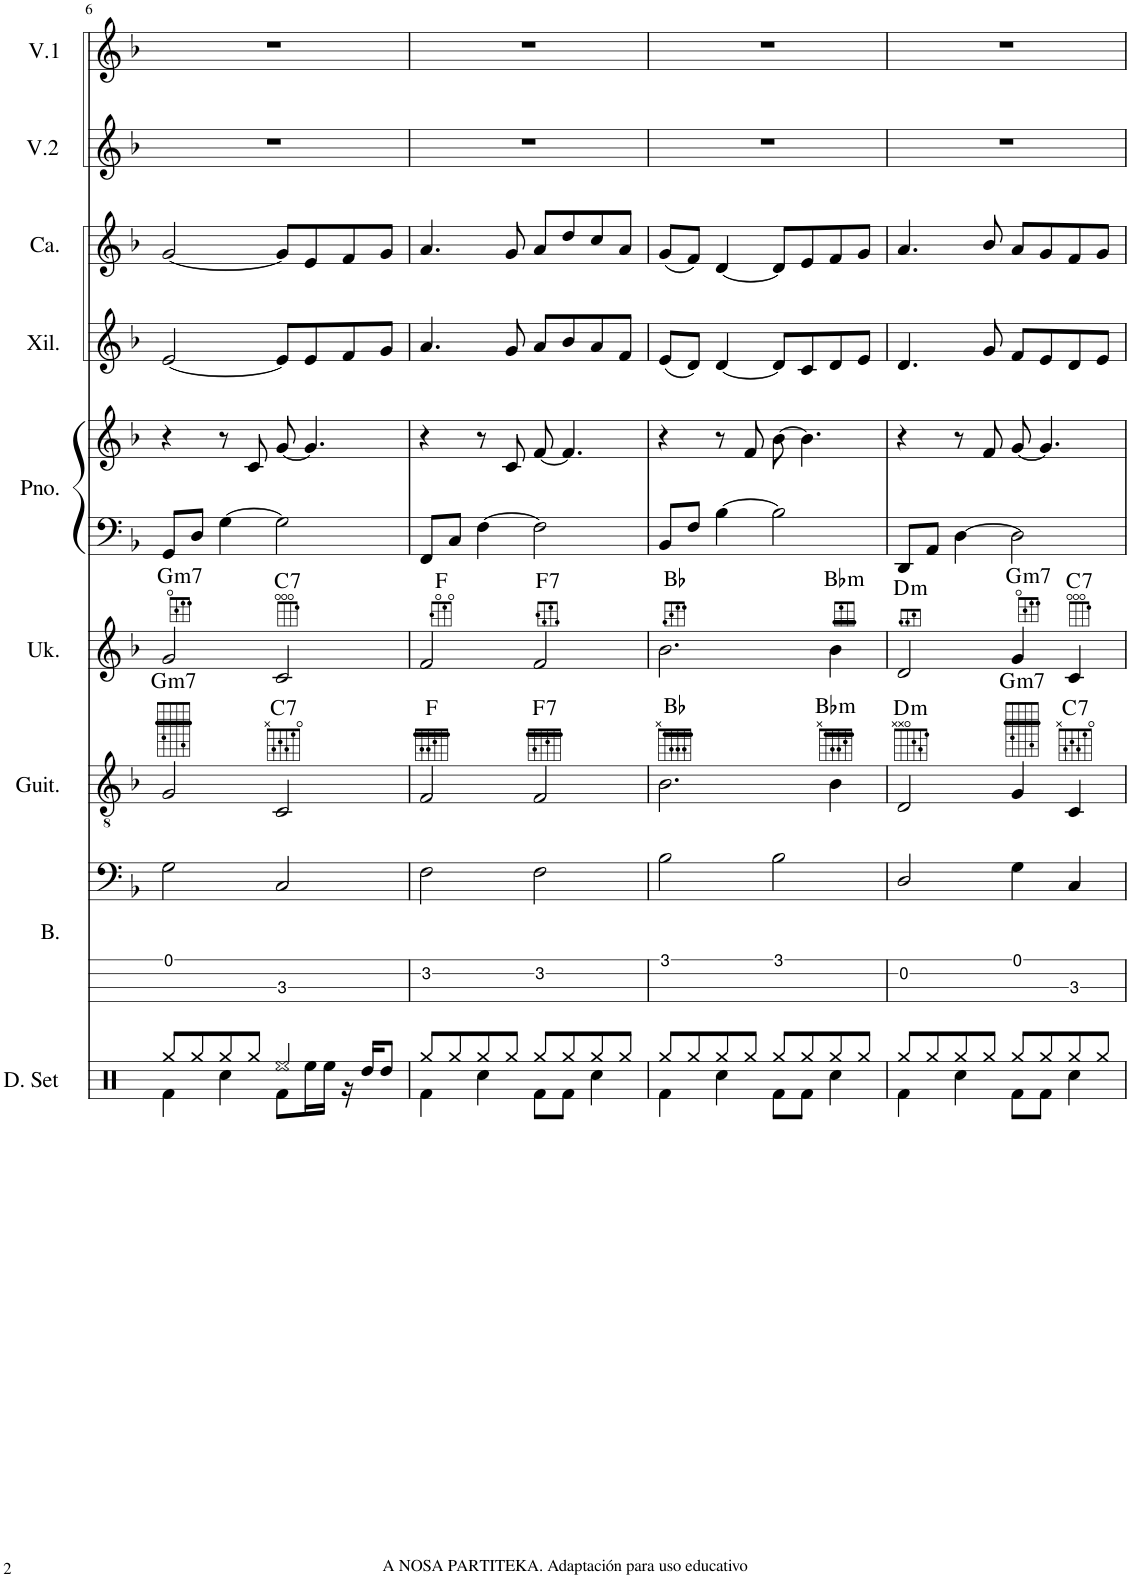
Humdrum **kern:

**kern	**kern	**kern	**kern	**harte	**kern	**harte	**kern	**kern	**kern	**kern	**kern	**kern
*part9	*part8	*part8	*part7	*part7	*part6	*part6	*part5	*part5	*part4	*part3	*part2	*part1
*staff11	*staff10	*staff9	*staff8	*	*staff7	*	*staff6	*staff5	*staff4	*staff3	*staff2	*staff1
*I"Batería	*I"Baixo	*	*I"Guitarra	*	*I"Ukelele	*	*I"Piano	*	*I"Xilófono	*I"Carillón	*I"Voz 2	*I"Voz 1
*	*I'B.	*	*I'Guit.	*	*I'Uk.	*	*I'Pno.	*	*I'Xil.	*I'Ca.	*I'V.2	*I'V.1
!!LO:PB:g=z
*clefX	*	*clefF4	*clefGv2	*	*clefG2	*	*clefF4	*clefG2	*clefG2	*clefG2	*clefG2	*clefG2
*	*Trd7c12	*Trd7c12	*	*	*	*	*	*	*Trd-7c-12	*Trd-14c-24	*	*
*k[b-e-]	*k[b-]	*k[b-]	*k[b-]	*	*k[b-]	*	*k[b-]	*k[b-]	*k[b-]	*k[b-]	*k[b-]	*k[b-]
*M4/4	*M4/4	*M4/4	*M4/4	*	*M4/4	*	*M4/4	*M4/4	*M4/4	*M4/4	*M4/4	*M4/4
=6	=6	=6	=6	=6	=6	=6	=6	=6	=6	=6	=6	=6
*^	*	*	*	*	*	*	*	*	*	*	*	*
!	!	!	!	!	!LO:H:kt=m7	!	!LO:H:kt=m7	!	!	!	!	!	!
8Rgg/L	4Rf\	2G	2G\	2G/	G:min7	2g/	G:min7	8GG/L	4r	[<2e/	[<2g/	1r	1r
8Rgg/	.	.	.	.	.	.	.	8D/J	.	.	.	.	.
8Rgg/	4Rcc\	.	.	.	.	.	.	[4G\	8r	.	.	.	.
8Rgg/J	.	.	.	.	.	.	.	.	8c/	.	.	.	.
!	!	!	!	!	!LO:H:kt=7	!	!LO:H:kt=7	!	!	!	!	!	!
2Ree/	8Rf\L	2C	2C/	2C/	C:7	2c/	C:7	2G\]	[8g/	8e/L]	8g/L]	.	.
.	16Ree\L	.	.	.	.	.	.	.	4.g/]	8e/	8e/	.	.
.	16Ree\JJ	.	.	.	.	.	.	.	.	.	.	.	.
.	16r	.	.	.	.	.	.	.	.	8f/	8f/	.	.
.	16Rdd/KL	.	.	.	.	.	.	.	.	.	.	.	.
.	8Rdd/J	.	.	.	.	.	.	.	.	8g/J	8g/J	.	.
=7	=7	=7	=7	=7	=7	=7	=7	=7	=7	=7	=7	=7	=7
8Rgg/L	4Rf\	2F	2F\	2F/	F:maj	2f/	F:maj	8FF/L	4r	4.a/	4.a/	1r	1r
8Rgg/	.	.	.	.	.	.	.	8C/J	.	.	.	.	.
8Rgg/	4Rcc\	.	.	.	.	.	.	[4F\	8r	.	.	.	.
8Rgg/J	.	.	.	.	.	.	.	.	8c/	8g/	8g/	.	.
!	!	!	!	!	!LO:H:kt=7	!	!LO:H:kt=7	!	!	!	!	!	!
8Rgg/L	8Rf\L	2F	2F\	2F/	F:7	2f/	F:7	2F\]	[8f/	8a/L	8a/L	.	.
8Rgg/	8Rf\J	.	.	.	.	.	.	.	4.f/]	8b-/	8dd/	.	.
8Rgg/	4Rcc\	.	.	.	.	.	.	.	.	8a/	8cc/	.	.
8Rgg/J	.	.	.	.	.	.	.	.	.	8f/J	8a/J	.	.
=8	=8	=8	=8	=8	=8	=8	=8	=8	=8	=8	=8	=8	=8
8Rgg/L	4Rf\	2B-	2B-\	2.B-\	Bb:maj	2.b-\	Bb:maj	8BB-/L	4r	(8e/L	(8g/L	1r	1r
8Rgg/	.	.	.	.	.	.	.	8F/J	.	8d/J)	8f/J)	.	.
8Rgg/	4Rcc\	.	.	.	.	.	.	[4B-\	8r	[<4d/	[<4d/	.	.
8Rgg/J	.	.	.	.	.	.	.	.	8f/	.	.	.	.
8Rgg/L	8Rf\L	2B-	2B-\	.	.	.	.	2B-\]	[8b-\	8d/L]	8d/L]	.	.
8Rgg/	8Rf\J	.	.	.	.	.	.	.	4.b-\]	8c/	8e/	.	.
!	!	!	!	!	!LO:H:kt=m	!	!LO:H:kt=m	!	!	!	!	!	!
8Rgg/	4Rcc\	.	.	4B-\	Bb:min	4b-\	Bb:min	.	.	8d/	8f/	.	.
8Rgg/J	.	.	.	.	.	.	.	.	.	8e/J	8g/J	.	.
=9	=9	=9	=9	=9	=9	=9	=9	=9	=9	=9	=9	=9	=9
!	!	!	!	!	!LO:H:kt=m	!	!LO:H:kt=m	!	!	!	!	!	!
8Rgg/L	4Rf\	2D	2D/	2D/	D:min	2d/	D:min	8DD/L	4r	4.d/	4.a/	1r	1r
8Rgg/	.	.	.	.	.	.	.	8AA/J	.	.	.	.	.
8Rgg/	4Rcc\	.	.	.	.	.	.	[4D\	8r	.	.	.	.
8Rgg/J	.	.	.	.	.	.	.	.	8f/	8g/	8b-/	.	.
!	!	!	!	!	!LO:H:kt=m7	!	!LO:H:kt=m7	!	!	!	!	!	!
8Rgg/L	8Rf\L	4G	4G\	4G/	G:min7	4g/	G:min7	2D\]	[8g/	8f/L	8a/L	.	.
8Rgg/	8Rf\J	.	.	.	.	.	.	.	4.g/]	8e/	8g/	.	.
!	!	!	!	!	!LO:H:kt=7	!	!LO:H:kt=7	!	!	!	!	!	!
8Rgg/	4Rcc\	4C	4C/	4C/	C:7	4c/	C:7	.	.	8d/	8f/	.	.
8Rgg/J	.	.	.	.	.	.	.	.	.	8e/J	8g/J	.	.
*v	*v	*	*	*	*	*	*	*	*	*	*	*	*
=	=	=	=	=	=	=	=	=	=	=	=	=
*-	*-	*-	*-	*-	*-	*-	*-	*-	*-	*-	*-	*-
